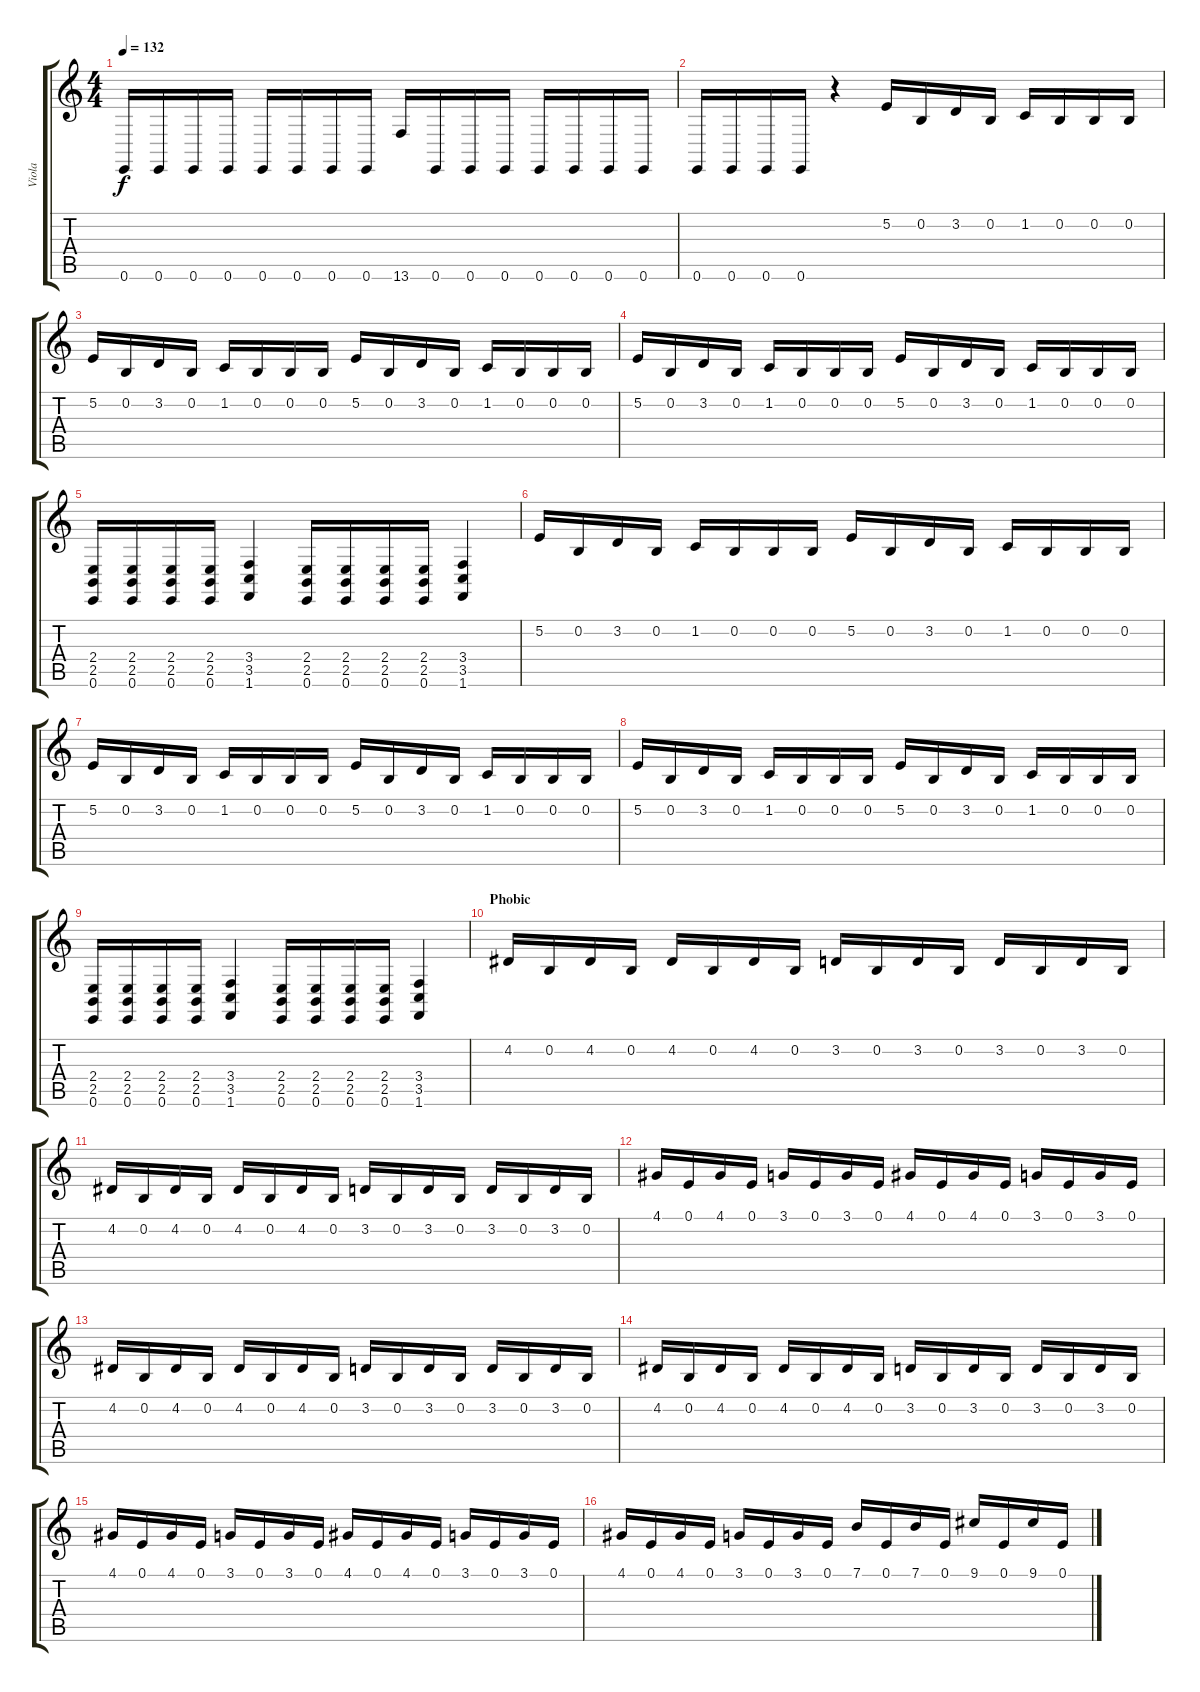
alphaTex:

\track ("Viola" "Viola") {instrument viola}
\staff {score tabs}
\tuning (E4 B3 G3 D3 A2 E2) {hide}
\ts (4 4)
\tempo 132
\clef g2
\ks c
0.6.16{dy f} 0.6.16 0.6.16 0.6.16 0.6.16 0.6.16 0.6.16 0.6.16 13.6.16 0.6.16 0.6.16 0.6.16 0.6.16 0.6.16 0.6.16 0.6.16 |
0.6.16 0.6.16 0.6.16 0.6.16 r.4 5.2.16 0.2.16 3.2.16 0.2.16 1.2.16 0.2.16 0.2.16 0.2.16 |
5.2.16 0.2.16 3.2.16 0.2.16 1.2.16 0.2.16 0.2.16 0.2.16 5.2.16 0.2.16 3.2.16 0.2.16 1.2.16 0.2.16 0.2.16 0.2.16 |
5.2.16 0.2.16 3.2.16 0.2.16 1.2.16 0.2.16 0.2.16 0.2.16 5.2.16 0.2.16 3.2.16 0.2.16 1.2.16 0.2.16 0.2.16 0.2.16 |
(2.4 2.5 0.6).16 (2.4 2.5 0.6).16 (2.4 2.5 0.6).16 (2.4 2.5 0.6).16 (3.4 3.5 1.6).4 (2.4 2.5 0.6).16 (2.4 2.5 0.6).16 (2.4 2.5 0.6).16 (2.4 2.5 0.6).16 (3.4 3.5 1.6).4 |
5.2.16 0.2.16 3.2.16 0.2.16 1.2.16 0.2.16 0.2.16 0.2.16 5.2.16 0.2.16 3.2.16 0.2.16 1.2.16 0.2.16 0.2.16 0.2.16 |
5.2.16 0.2.16 3.2.16 0.2.16 1.2.16 0.2.16 0.2.16 0.2.16 5.2.16 0.2.16 3.2.16 0.2.16 1.2.16 0.2.16 0.2.16 0.2.16 |
5.2.16 0.2.16 3.2.16 0.2.16 1.2.16 0.2.16 0.2.16 0.2.16 5.2.16 0.2.16 3.2.16 0.2.16 1.2.16 0.2.16 0.2.16 0.2.16 |
(2.4 2.5 0.6).16 (2.4 2.5 0.6).16 (2.4 2.5 0.6).16 (2.4 2.5 0.6).16 (3.4 3.5 1.6).4 (2.4 2.5 0.6).16 (2.4 2.5 0.6).16 (2.4 2.5 0.6).16 (2.4 2.5 0.6).16 (3.4 3.5 1.6).4 |
\section ("" "Phobic")
4.2.16 0.2.16 4.2.16 0.2.16 4.2.16 0.2.16 4.2.16 0.2.16 3.2.16 0.2.16 3.2.16 0.2.16 3.2.16 0.2.16 3.2.16 0.2.16 |
4.2.16 0.2.16 4.2.16 0.2.16 4.2.16 0.2.16 4.2.16 0.2.16 3.2.16 0.2.16 3.2.16 0.2.16 3.2.16 0.2.16 3.2.16 0.2.16 |
4.1.16 0.1.16 4.1.16 0.1.16 3.1.16 0.1.16 3.1.16 0.1.16 4.1.16 0.1.16 4.1.16 0.1.16 3.1.16 0.1.16 3.1.16 0.1.16 |
4.2.16 0.2.16 4.2.16 0.2.16 4.2.16 0.2.16 4.2.16 0.2.16 3.2.16 0.2.16 3.2.16 0.2.16 3.2.16 0.2.16 3.2.16 0.2.16 |
4.2.16 0.2.16 4.2.16 0.2.16 4.2.16 0.2.16 4.2.16 0.2.16 3.2.16 0.2.16 3.2.16 0.2.16 3.2.16 0.2.16 3.2.16 0.2.16 |
4.1.16 0.1.16 4.1.16 0.1.16 3.1.16 0.1.16 3.1.16 0.1.16 4.1.16 0.1.16 4.1.16 0.1.16 3.1.16 0.1.16 3.1.16 0.1.16 |
4.1.16 0.1.16 4.1.16 0.1.16 3.1.16 0.1.16 3.1.16 0.1.16 7.1.16 0.1.16 7.1.16 0.1.16 9.1.16 0.1.16 9.1.16 0.1.16
